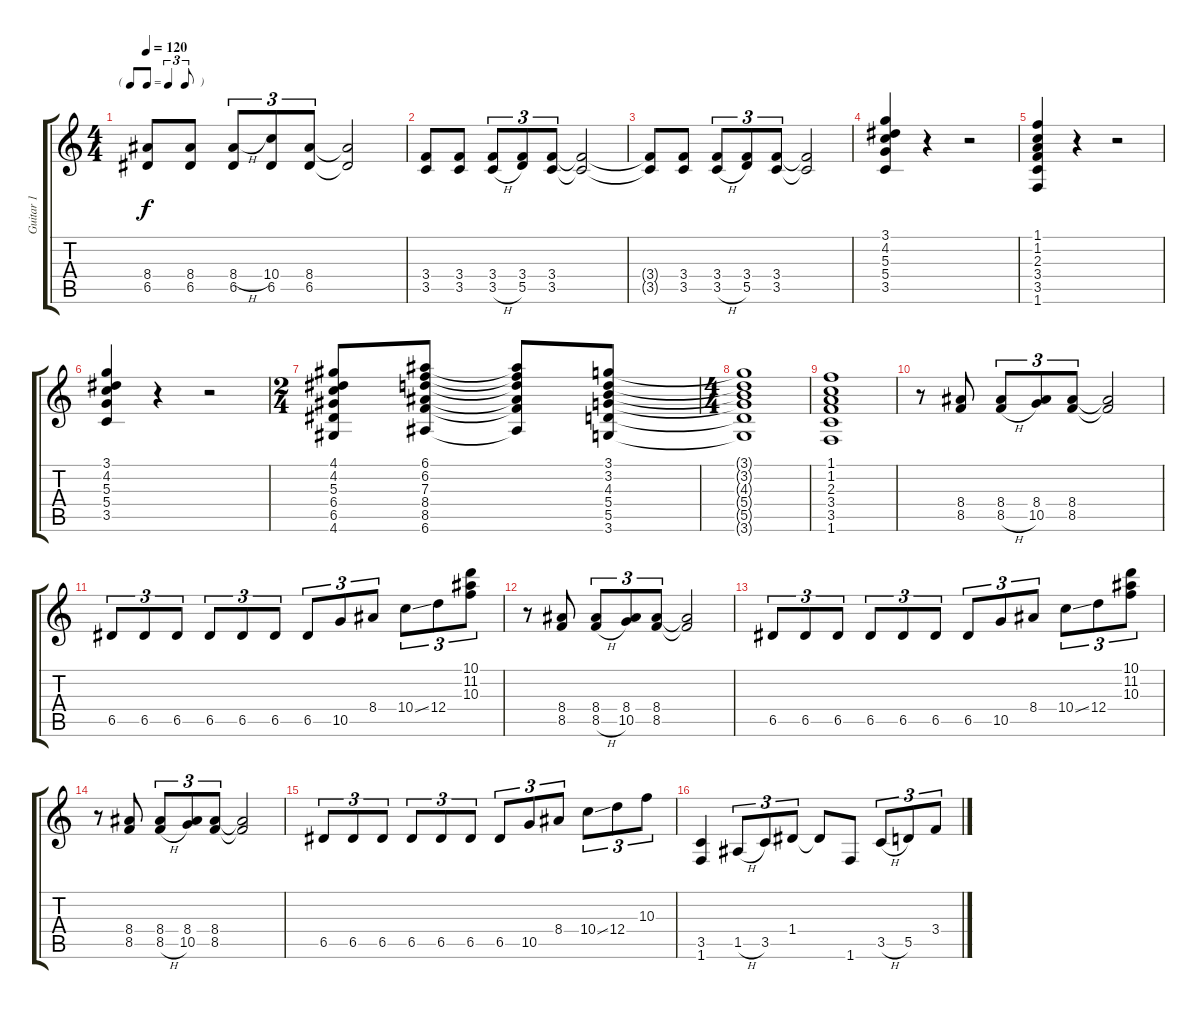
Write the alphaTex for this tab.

\track ("Guitar 1" "Guitar 1") {instrument overdrivenguitar}
\staff {score tabs}
\tuning (E4 B3 G3 D3 A2 E2) {hide}
\ts (4 4)
\tf triplet8th
\tempo 120
\clef g2
\ks c
(8.4{t} 6.5{t}).8{dy f} (8.4 6.5).8 (8.4{h} 6.5).8{tu (3 2)} (10.4 6.5).8{tu (3 2)} (8.4 6.5).8{tu (3 2)} (8.4{t} 6.5{t}).2 |
(3.4 3.5).8 (3.4 3.5).8 (3.4 3.5{h}).8{tu (3 2)} (3.4 5.5).8{tu (3 2)} (3.4 3.5).8{tu (3 2)} (3.4{t} 3.5{t}).2 |
(3.4{t} 3.5{t}).8 (3.4 3.5).8 (3.4 3.5{h}).8{tu (3 2)} (3.4 5.5).8{tu (3 2)} (3.4 3.5).8{tu (3 2)} (3.4{t} 3.5{t}).2 |
(3.1 4.2 5.3 5.4 3.5).4 r.4 r.2 |
(1.1 1.2 2.3 3.4 3.5 1.6).4 r.4 r.2 |
(3.1 4.2 5.3 5.4 3.5).4 r.4 r.2 |
\ts (2 4)
(4.1 4.2 5.3 6.4 6.5 4.6).8 (6.1 6.2 7.3 8.4 8.5 6.6).8 (6.1{t} 6.2{t} 7.3{t} 8.4{t} 8.5{t} 6.6{t}).8 (3.1 3.2 4.3 5.4 5.5 3.6).8 |
\ts (4 4)
(3.1{t} 3.2{t} 4.3{t} 5.4{t} 5.5{t} 3.6{t}).1 |
(1.1 1.2 2.3 3.4 3.5 1.6).1 |
r.8 (8.4 8.5).8 (8.4 8.5{h}).8{tu (3 2)} (8.4 10.5).8{tu (3 2)} (8.4 8.5).8{tu (3 2)} (8.4{t} 8.5{t}).2 |
6.5.8{tu (3 2)} 6.5.8{tu (3 2)} 6.5.8{tu (3 2)} 6.5.8{tu (3 2)} 6.5.8{tu (3 2)} 6.5.8{tu (3 2)} 6.5.8{tu (3 2)} 10.5.8{tu (3 2)} 8.4.8{tu (3 2)} 10.4{ss}.8{tu (3 2)} 12.4.8{tu (3 2)} (10.1 11.2 10.3).8{tu (3 2)} |
r.8 (8.4 8.5).8 (8.4 8.5{h}).8{tu (3 2)} (8.4 10.5).8{tu (3 2)} (8.4 8.5).8{tu (3 2)} (8.4{t} 8.5{t}).2 |
6.5.8{tu (3 2)} 6.5.8{tu (3 2)} 6.5.8{tu (3 2)} 6.5.8{tu (3 2)} 6.5.8{tu (3 2)} 6.5.8{tu (3 2)} 6.5.8{tu (3 2)} 10.5.8{tu (3 2)} 8.4.8{tu (3 2)} 10.4{ss}.8{tu (3 2)} 12.4.8{tu (3 2)} (10.1 11.2 10.3).8{tu (3 2)} |
r.8 (8.4 8.5).8 (8.4 8.5{h}).8{tu (3 2)} (8.4 10.5).8{tu (3 2)} (8.4 8.5).8{tu (3 2)} (8.4{t} 8.5{t}).2 |
6.5.8{tu (3 2)} 6.5.8{tu (3 2)} 6.5.8{tu (3 2)} 6.5.8{tu (3 2)} 6.5.8{tu (3 2)} 6.5.8{tu (3 2)} 6.5.8{tu (3 2)} 10.5.8{tu (3 2)} 8.4.8{tu (3 2)} 10.4{ss}.8{tu (3 2)} 12.4.8{tu (3 2)} 10.3.8{tu (3 2)} |
(3.5 1.6).4 1.5{h}.8{tu (3 2)} 3.5.8{tu (3 2)} 1.4.8{tu (3 2)} 1.4{t}.8 1.6.8 3.5{h}.8{tu (3 2)} 5.5.8{tu (3 2)} 3.4.8{tu (3 2)}
